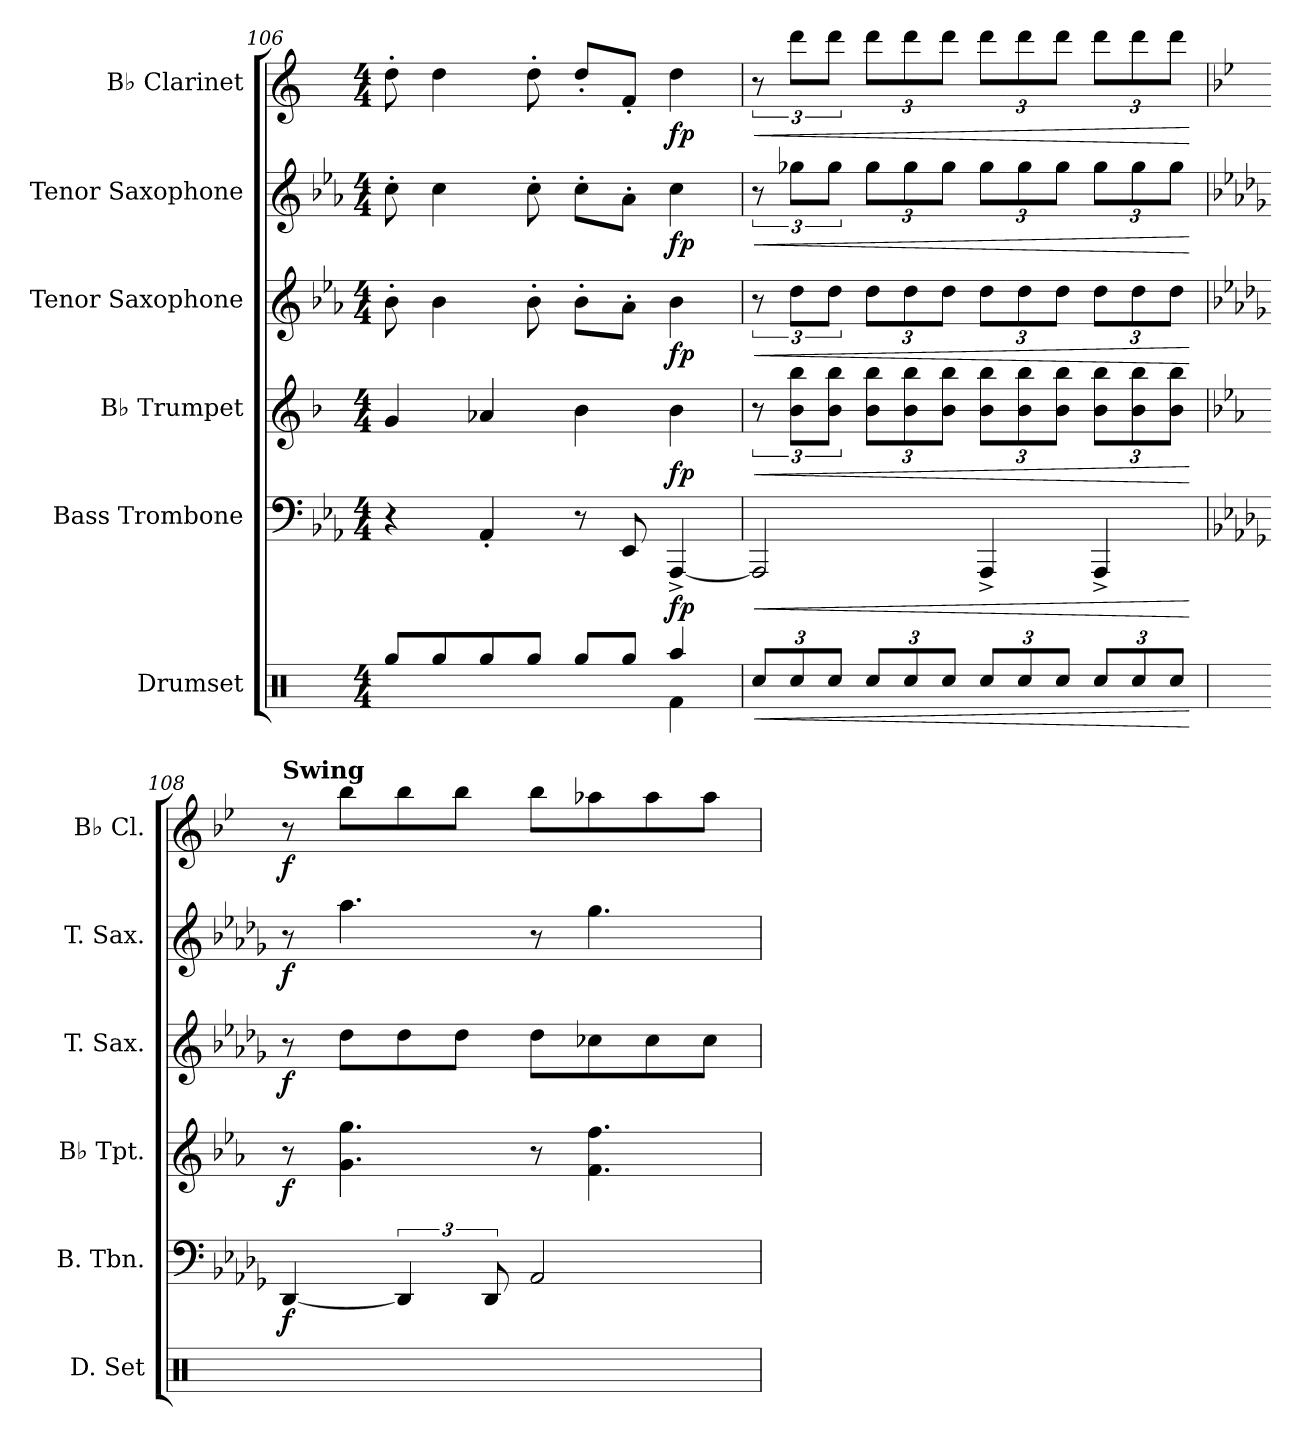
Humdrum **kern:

**kern	**dynam	**kern	**dynam	**kern	**dynam	**kern	**dynam	**kern	**dynam	**kern	**dynam
*part6	*part6	*part5	*part5	*part4	*part4	*part3	*part3	*part2	*part2	*part1	*part1
*staff6	*staff6	*staff5	*staff5	*staff4	*staff4	*staff3	*staff3	*staff2	*staff2	*staff1	*staff1
*I"Drumset	*	*I"Bass Trombone	*	*I"B♭ Trumpet	*	*I"Tenor Saxophone	*	*I"Tenor Saxophone	*	*I"B♭ Clarinet	*
*I'D. Set	*	*I'B. Tbn.	*	*I'B♭ Tpt.	*	*I'T. Sax.	*	*I'T. Sax.	*	*I'B♭ Cl.	*
*clefX	*	*clefF4	*	*clefG2	*	*clefG2	*	*clefG2	*	*clefG2	*
*	*	*	*	*ITrd1c2	*	*ITrd8c14	*	*ITrd8c14	*	*ITrd5c9	*
*k[]	*	*k[b-e-a-]	*	*k[b-e-a-]	*	*k[b-e-a-]	*	*k[b-e-a-]	*	*k[b-e-a-]	*
*M4/4	*	*M4/4	*	*M4/4	*	*M4/4	*	*M4/4	*	*M4/4	*
=106	=106	=106	=106	=106	=106	=106	=106	=106	=106	=106	=106
*^	*	*	*	*	*	*	*	*	*	*	*
8Rgg/L	2.ryy	.	4r	.	4f/	.	8B-'\	.	8c'\	.	8f'\	.
8Rgg/	.	.	.	.	.	.	4B-\	.	4c\	.	4f\	.
8Rgg/	.	.	4AA-'/	.	4g-X/	.	.	.	.	.	.	.
8Rgg/J	.	.	.	.	.	.	8B-'\	.	8c'\	.	8f'\	.
8Rgg/L	.	.	8r	.	4a-\	.	8B-'\L	.	8c'\L	.	8f'/L	.
8Rgg/J	.	.	8EE-/	.	.	.	8A-'\J	.	8A-'\J	.	8A-'/J	.
!	!	!	!	!LO:DY:b	!	!LO:DY:b	!	!LO:DY:b	!	!LO:DY:b	!	!LO:DY:b
4Raa/	4Rf\	.	[4AAA-^/	fp	4a-\	fp	4B-\	fp	4c\	fp	4f\	fp
*v	*v	*	*	*	*	*	*	*	*	*	*	*
!!LO:PB:g=z
=107	=107	=107	=107	=107	=107	=107	=107	=107	=107	=107	=107
*Xbrackettup	*	*	*	*	*	*	*	*	*	*	*
*	*	*	*	*	*	*	*	*	*	*MM100	*
*^	*	*	*	*	*	*	*	*	*	*	*
!LO:TX:a:t=Triplet Fill	!	!	!	!	!	!	!	!	!	!	!	!
!	!	!LO:HP:b	!	!LO:HP:b	!	!LO:HP:b	!	!LO:HP:b	!	!LO:HP:b	!	!LO:HP:b
*v	*v	*	*	*	*	*	*	*	*	*	*	*
12Rcc/L	<	2AAA-/]	<	12r	<	12r	<	12r	<	12r	<
12Rcc/	.	.	.	12a-\ 12aa-\L	.	12d\L	.	12g-X\L	.	12ff\L	.
12Rcc/J	.	.	.	12a-\ 12aa-\J	.	12d\J	.	12g-\J	.	12ff\J	.
*	*	*	*	*Xbrackettup	*	*Xbrackettup	*	*Xbrackettup	*	*Xbrackettup	*
12Rcc/L	.	.	.	12a-\ 12aa-\L	.	12d\L	.	12g-\L	.	12ff\L	.
12Rcc/	.	.	.	12a-\ 12aa-\	.	12d\	.	12g-\	.	12ff\	.
12Rcc/J	.	.	.	12a-\ 12aa-\J	.	12d\J	.	12g-\J	.	12ff\J	.
12Rcc/L	.	4AAA-^/	.	12a-\ 12aa-\L	.	12d\L	.	12g-\L	.	12ff\L	.
12Rcc/	.	.	.	12a-\ 12aa-\	.	12d\	.	12g-\	.	12ff\	.
12Rcc/J	.	.	.	12a-\ 12aa-\J	.	12d\J	.	12g-\J	.	12ff\J	.
12Rcc/L	.	4AAA-^/	.	12a-\ 12aa-\L	.	12d\L	.	12g-\L	.	12ff\L	.
12Rcc/	.	.	.	12a-\ 12aa-\	.	12d\	.	12g-\	.	12ff\	.
12Rcc/J	.	.	.	12a-\ 12aa-\J	.	12d\J	.	12g-\J	.	12ff\J	.
.	[	.	[	.	[	.	[	.	[	.	[
=108	=108	=108	=108	=108	=108	=108	=108	=108	=108	=108	=108
*	*	*k[b-e-a-d-g-]	*	*k[b-e-a-d-g-]	*	*k[b-e-a-d-g-]	*	*k[b-e-a-d-g-]	*	*k[b-e-a-d-g-]	*
!	!	!	!	!	!	!	!	!	!	!LO:TX:a:B:t=Swing	!
!	!	!	!LO:DY:b	!	!LO:DY:b	!	!LO:DY:b	!	!LO:DY:b	!	!LO:DY:b
4R	.	[4DD-/	f	8r	f	8r	f	8r	f	8r	f
.	.	.	.	4.f\ 4.ff\	.	8d-\L	.	4.a-\	.	8dd-\L	.
4R	.	6DD-/]	.	.	.	8d-\	.	.	.	8dd-\	.
.	.	.	.	.	.	8d-\J	.	.	.	8dd-\J	.
.	.	12DD-/	.	.	.	.	.	.	.	.	.
4R	.	2AA-/	.	8r	.	8d-\L	.	8r	.	8dd-\L	.
.	.	.	.	4.e-\ 4.ee-\	.	8c-X\	.	4.g-\	.	8cc-X\	.
4R	.	.	.	.	.	8c-\	.	.	.	8cc-\	.
.	.	.	.	.	.	8c-\J	.	.	.	8cc-\J	.
=	=	=	=	=	=	=	=	=	=	=	=
*-	*-	*-	*-	*-	*-	*-	*-	*-	*-	*-	*-
